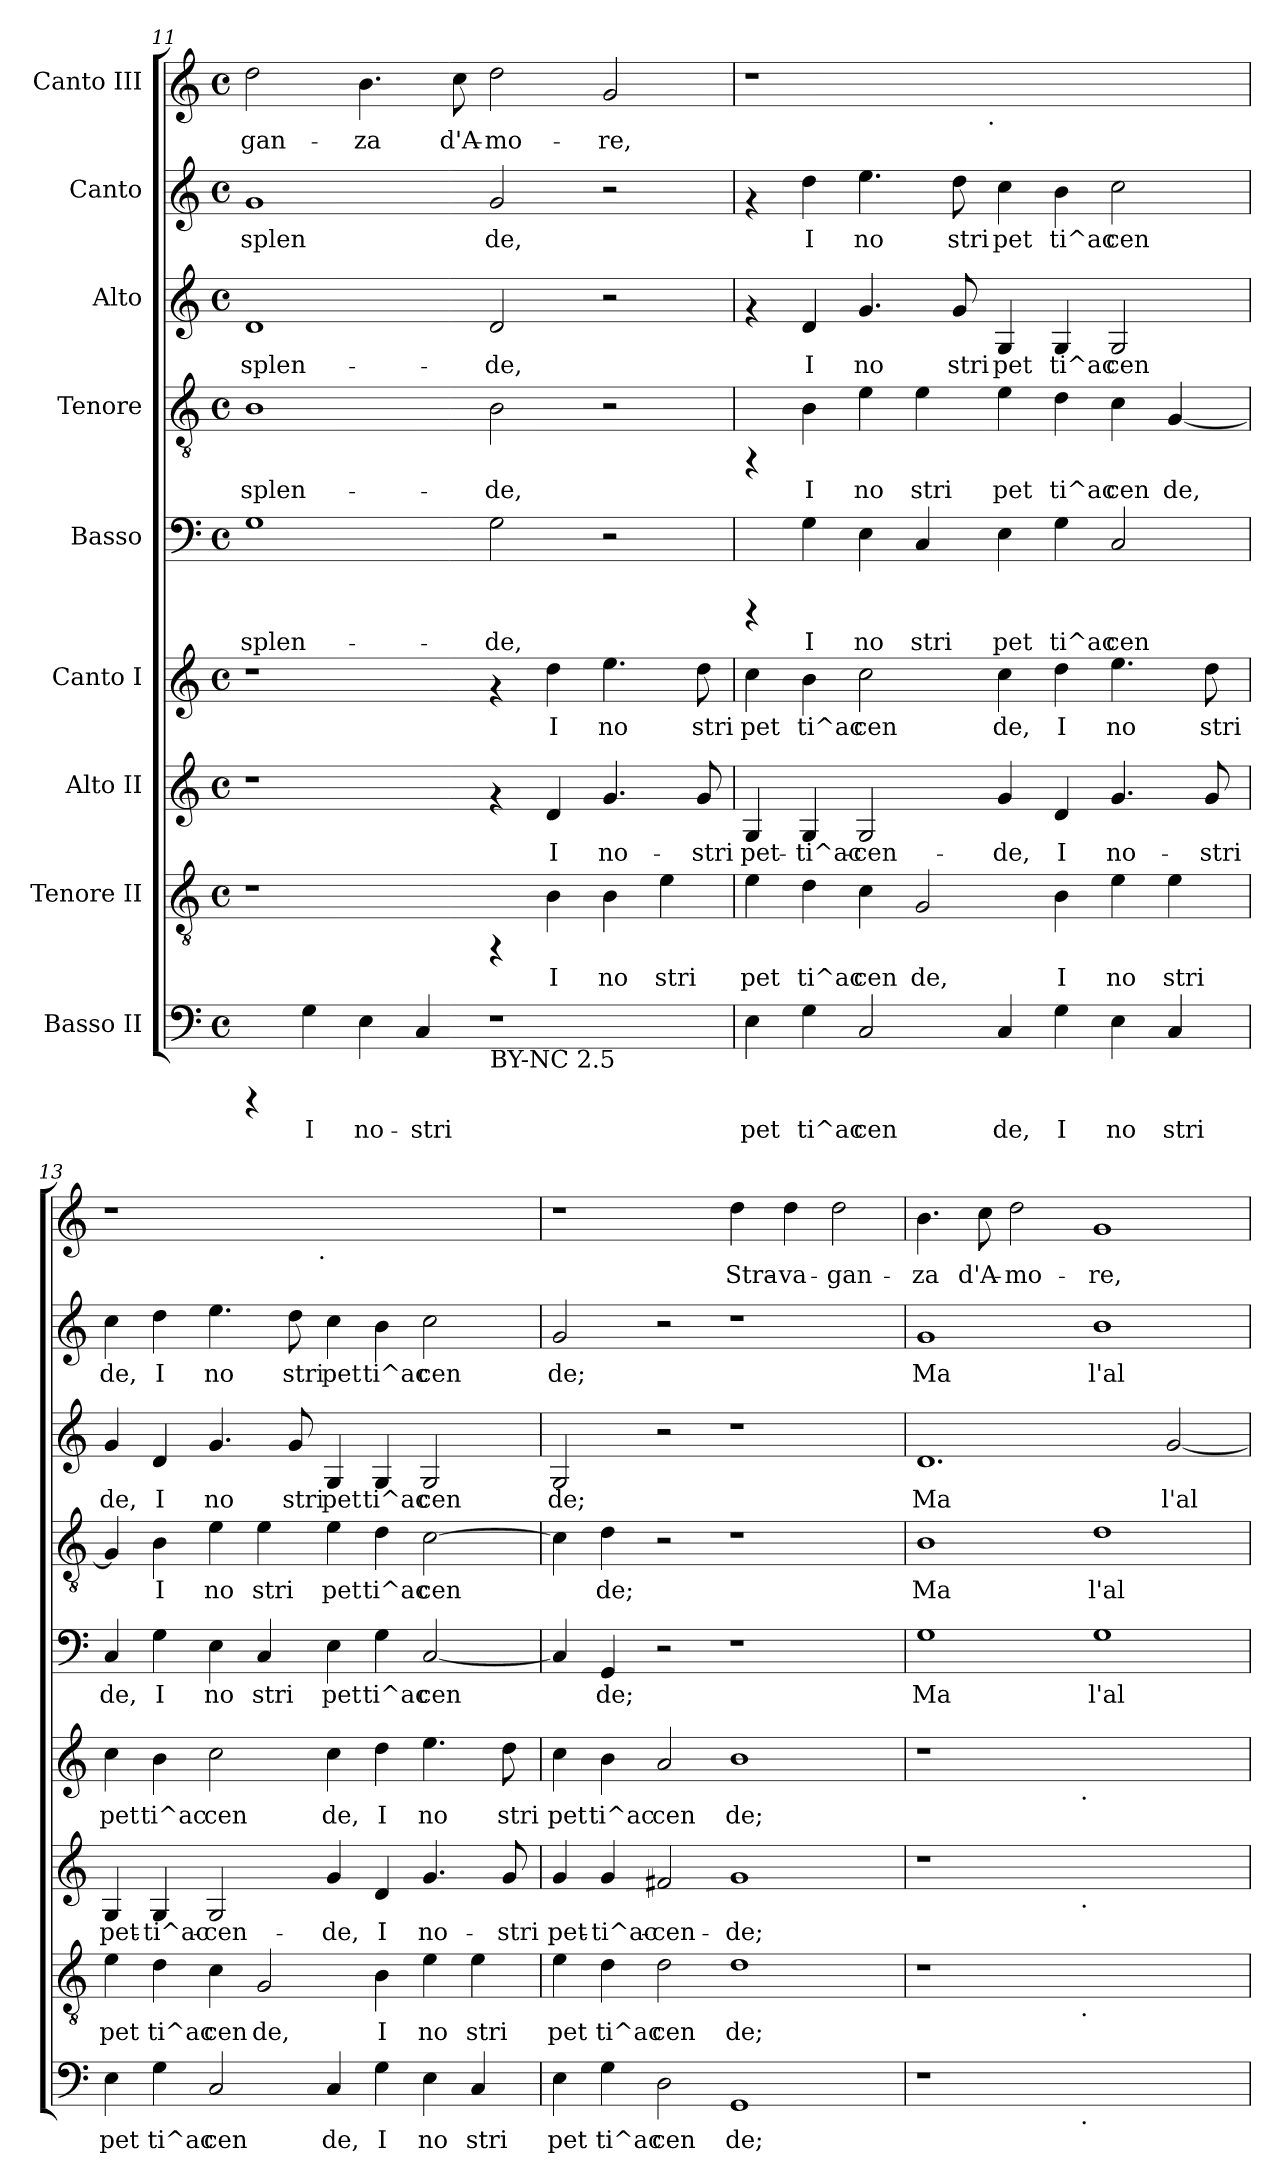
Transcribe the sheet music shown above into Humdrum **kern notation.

**kern	**text	**kern	**text	**kern	**text	**kern	**text	**kern	**text	**kern	**text	**kern	**text	**kern	**text	**kern	**text
*part9	*part9	*part8	*part8	*part7	*part7	*part6	*part6	*part5	*part5	*part4	*part4	*part3	*part3	*part2	*part2	*part1	*part1
*staff9	*staff9	*staff8	*staff8	*staff7	*staff7	*staff6	*staff6	*staff5	*staff5	*staff4	*staff4	*staff3	*staff3	*staff2	*staff2	*staff1	*staff1
*I"Basso II	*	*I"Tenore II	*	*I"Alto II	*	*I"Canto I	*	*I"Basso	*	*I"Tenore	*	*I"Alto	*	*I"Canto	*	*I"Canto III	*
*clefF4	*	*clefGv2	*	*clefG2	*	*clefG2	*	*clefF4	*	*clefGv2	*	*clefG2	*	*clefG2	*	*clefG2	*
*k[]	*	*k[]	*	*k[]	*	*k[]	*	*k[]	*	*k[]	*	*k[]	*	*k[]	*	*k[]	*
*C:	*	*C:	*	*C:	*	*C:	*	*C:	*	*C:	*	*C:	*	*C:	*	*C:	*
*M4/4	*	*M4/4	*	*M4/4	*	*M4/4	*	*M4/4	*	*M4/4	*	*M4/4	*	*M4/4	*	*M4/4	*
*met(c)	*	*met(c)	*	*met(c)	*	*met(c)	*	*met(c)	*	*met(c)	*	*met(c)	*	*met(c)	*	*met(c)	*
=11	=11	=11	=11	=11	=11	=11	=11	=11	=11	=11	=11	=11	=11	=11	=11	=11	=11
!	!	!	!	!	!	!	!	!	!LO:LY:b:cj	!	!LO:LY:b:cj	!	!LO:LY:b:cj	!	!LO:LY:b:cj	!	!LO:LY:b:cj
4rCCC	.	1r	.	1r	.	1r	.	1G	splen-	1B	splen-	1d	splen-	1g	splen	2dd\	-gan-
!	!LO:LY:b:cj	!	!	!	!	!	!	!	!	!	!	!	!	!	!	!	!
4G\	-I	.	.	.	.	.	.	.	.	.	.	.	.	.	.	.	.
!	!LO:LY:b:cj	!	!	!	!	!	!	!	!	!	!	!	!	!	!	!	!LO:LY:b:cj
4E\	no-	.	.	.	.	.	.	.	.	.	.	.	.	.	.	4.b\	-za
!	!LO:LY:b:cj	!	!	!	!	!	!	!	!	!	!	!	!	!	!	!	!
4C/	-stri	.	.	.	.	.	.	.	.	.	.	.	.	.	.	.	.
!	!	!	!	!	!	!	!	!	!	!	!	!	!	!	!	!	!LO:LY:b:cj
.	.	.	.	.	.	.	.	.	.	.	.	.	.	.	.	8cc\	d'A-
!LO:TX:b:t=BY-NC 2.5	!	!	!	!	!	!	!	!	!	!	!	!	!	!	!	!	!
!	!	!	!	!	!	!	!	!	!LO:LY:b:cj	!	!LO:LY:b:cj	!	!LO:LY:b:cj	!	!LO:LY:b:cj	!	!LO:LY:b:cj
1r	.	4rFF	.	4rf	.	4rf	.	2G\	-de,	2B\	-de,	2d/	-de,	2g/	de,	2dd\	-mo-
!	!	!	!LO:LY:b:cj	!	!LO:LY:b:cj	!	!LO:LY:b:cj	!	!	!	!	!	!	!	!	!	!
.	.	4B\	I	4d/	I	4dd\	I	.	.	.	.	.	.	.	.	.	.
!	!	!	!LO:LY:b:cj	!	!LO:LY:b:cj	!	!LO:LY:b:cj	!	!	!	!	!	!	!	!	!	!LO:LY:b:cj
.	.	4B\	no	4.g/	no-	4.ee\	no	2r	.	2r	.	2r	.	2r	.	2g/	-re,
!	!	!	!LO:LY:b:cj	!	!	!	!	!	!	!	!	!	!	!	!	!	!
.	.	4e\	stri	.	.	.	.	.	.	.	.	.	.	.	.	.	.
!	!	!	!	!	!LO:LY:b:cj	!	!LO:LY:b:cj	!	!	!	!	!	!	!	!	!	!
.	.	.	.	8g/	-stri	8dd\	stri	.	.	.	.	.	.	.	.	.	.
!!LO:PB:g=z
=12	=12	=12	=12	=12	=12	=12	=12	=12	=12	=12	=12	=12	=12	=12	=12	=12	=12
!	!LO:LY:b:cj	!	!LO:LY:b:cj	!	!LO:LY:b:cj	!	!LO:LY:b:cj	!	!	!	!	!	!	!	!	!	!
*	*	*	*	*	*	*	*	*	*	*	*	*	*	*	*	*^	*
4E\	pet	4e\	pet	4G/	pet-	4cc\	pet	4rCCC	.	4rFF	.	4rf	.	4rf	.	1r	2ryy	.
!	!LO:LY:b:cj	!	!LO:LY:b:cj	!	!LO:LY:b:cj	!	!LO:LY:b:cj	!	!LO:LY:b:cj	!	!LO:LY:b:cj	!	!LO:LY:b:cj	!	!LO:LY:b:cj	!	!	!
4G\	ti^ac	4d\	ti^ac	4G/	-ti^ac-	4b\	ti^ac	4G\	I	4B\	I	4d/	I	4dd\	I	.	.	.
!	!LO:LY:b:cj	!	!LO:LY:b:cj	!	!LO:LY:b:cj	!	!LO:LY:b:cj	!	!LO:LY:b:cj	!	!LO:LY:b:cj	!	!LO:LY:b:cj	!	!LO:LY:b:cj	!	!	!
2C/	cen	4c\	cen	2G/	-cen-	2cc\	cen	4E\	no	4e\	no	4.g/	no	4.ee\	no	.	4ryy	.
!	!	!	!LO:LY:b:cj	!	!	!	!	!	!LO:LY:b:cj	!	!LO:LY:b:cj	!	!	!	!	!	!	!
.	.	2G/	de,	.	.	.	.	4C/	stri	4e\	stri	.	.	.	.	.	8...ryy	.
!	!	!	!	!	!	!	!	!	!	!	!	!	!LO:LY:b:cj	!	!LO:LY:b:cj	!	!	!
.	.	.	.	.	.	.	.	.	.	.	.	8g/	stri	8dd\	stri	.	.	.
!	!	!	!	!	!	!	!	!	!	!	!	!	!	!	!	!	!LO:TX:b:t=.	!
.	.	.	.	.	.	.	.	.	.	.	.	.	.	.	.	.	1ryy	.
!	!LO:LY:b:cj	!	!	!	!LO:LY:b:cj	!	!LO:LY:b:cj	!	!LO:LY:b:cj	!	!LO:LY:b:cj	!	!LO:LY:b:cj	!	!LO:LY:b:cj	!	!	!
4C/	de,	.	.	4g/	-de,	4cc\	de,	4E\	pet	4e\	pet	4G/	pet	4cc\	pet	1ryy	.	.
!	!LO:LY:b:cj	!	!LO:LY:b:cj	!	!LO:LY:b:cj	!	!LO:LY:b:cj	!	!LO:LY:b:cj	!	!LO:LY:b:cj	!	!LO:LY:b:cj	!	!LO:LY:b:cj	!	!	!
4G\	I	4B\	I	4d/	I	4dd\	I	4G\	ti^ac	4d\	ti^ac	4G/	ti^ac	4b\	ti^ac	.	.	.
!	!LO:LY:b:cj	!	!LO:LY:b:cj	!	!LO:LY:b:cj	!	!LO:LY:b:cj	!	!LO:LY:b:cj	!	!LO:LY:b:cj	!	!LO:LY:b:cj	!	!LO:LY:b:cj	!	!	!
4E\	no	4e\	no	4.g/	no-	4.ee\	no	2C/	cen	4c\	cen	2G/	cen	2cc\	cen	.	.	.
!	!LO:LY:b:cj	!	!LO:LY:b:cj	!	!	!	!	!	!	!	!LO:LY:b:cj	!	!	!	!	!	!	!
4C/	stri	4e\	stri	.	.	.	.	.	.	[<4G/	de,	.	.	.	.	.	.	.
!	!	!	!	!	!LO:LY:b:cj	!	!LO:LY:b:cj	!	!	!	!	!	!	!	!	!	!	!
.	.	.	.	8g/	-stri	8dd\	stri	.	.	.	.	.	.	.	.	.	.	.
.	.	.	.	.	.	.	.	.	.	.	.	.	.	.	.	.	64ryy	.
=13	=13	=13	=13	=13	=13	=13	=13	=13	=13	=13	=13	=13	=13	=13	=13	=13	=13	=13
!	!LO:LY:b:cj	!	!LO:LY:b:cj	!	!LO:LY:b:cj	!	!LO:LY:b:cj	!	!LO:LY:b:cj	!	!LO:LY:b:cj	!	!LO:LY:b:cj	!	!LO:LY:b:cj	!	!	!
4E\	pet	4e\	pet	4G/	pet-	4cc\	pet	4C/	de,	4G/]	.	4g/	de,	4cc\	de,	1r	2ryy	.
!	!LO:LY:b:cj	!	!LO:LY:b:cj	!	!LO:LY:b:cj	!	!LO:LY:b:cj	!	!LO:LY:b:cj	!	!LO:LY:b:cj	!	!LO:LY:b:cj	!	!LO:LY:b:cj	!	!	!
4G\	ti^ac	4d\	ti^ac	4G/	-ti^ac-	4b\	ti^ac	4G\	I	4B\	I	4d/	I	4dd\	I	.	.	.
!	!LO:LY:b:cj	!	!LO:LY:b:cj	!	!LO:LY:b:cj	!	!LO:LY:b:cj	!	!LO:LY:b:cj	!	!LO:LY:b:cj	!	!LO:LY:b:cj	!	!LO:LY:b:cj	!	!	!
2C/	cen	4c\	cen	2G/	-cen-	2cc\	cen	4E\	no	4e\	no	4.g/	no	4.ee\	no	.	4ryy	.
!	!	!	!LO:LY:b:cj	!	!	!	!	!	!LO:LY:b:cj	!	!LO:LY:b:cj	!	!	!	!	!	!	!
.	.	2G/	de,	.	.	.	.	4C/	stri	4e\	stri	.	.	.	.	.	8...ryy	.
!	!	!	!	!	!	!	!	!	!	!	!	!	!LO:LY:b:cj	!	!LO:LY:b:cj	!	!	!
.	.	.	.	.	.	.	.	.	.	.	.	8g/	stri	8dd\	stri	.	.	.
!	!	!	!	!	!	!	!	!	!	!	!	!	!	!	!	!	!LO:TX:b:t=.	!
.	.	.	.	.	.	.	.	.	.	.	.	.	.	.	.	.	1ryy	.
!	!LO:LY:b:cj	!	!	!	!LO:LY:b:cj	!	!LO:LY:b:cj	!	!LO:LY:b:cj	!	!LO:LY:b:cj	!	!LO:LY:b:cj	!	!LO:LY:b:cj	!	!	!
4C/	de,	.	.	4g/	-de,	4cc\	de,	4E\	pet	4e\	pet	4G/	pet	4cc\	pet	1ryy	.	.
!	!LO:LY:b:cj	!	!LO:LY:b:cj	!	!LO:LY:b:cj	!	!LO:LY:b:cj	!	!LO:LY:b:cj	!	!LO:LY:b:cj	!	!LO:LY:b:cj	!	!LO:LY:b:cj	!	!	!
4G\	I	4B\	I	4d/	I	4dd\	I	4G\	ti^ac	4d\	ti^ac	4G/	ti^ac	4b\	ti^ac	.	.	.
!	!LO:LY:b:cj	!	!LO:LY:b:cj	!	!LO:LY:b:cj	!	!LO:LY:b:cj	!	!LO:LY:b:cj	!	!LO:LY:b:cj	!	!LO:LY:b:cj	!	!LO:LY:b:cj	!	!	!
4E\	no	4e\	no	4.g/	no-	4.ee\	no	[<2C/	cen	[>2c\	cen	2G/	cen	2cc\	cen	.	.	.
!	!LO:LY:b:cj	!	!LO:LY:b:cj	!	!	!	!	!	!	!	!	!	!	!	!	!	!	!
4C/	stri	4e\	stri	.	.	.	.	.	.	.	.	.	.	.	.	.	.	.
!	!	!	!	!	!LO:LY:b:cj	!	!LO:LY:b:cj	!	!	!	!	!	!	!	!	!	!	!
.	.	.	.	8g/	-stri	8dd\	stri	.	.	.	.	.	.	.	.	.	.	.
.	.	.	.	.	.	.	.	.	.	.	.	.	.	.	.	.	64ryy	.
=14	=14	=14	=14	=14	=14	=14	=14	=14	=14	=14	=14	=14	=14	=14	=14	=14	=14	=14
!	!LO:LY:b:cj	!	!LO:LY:b:cj	!	!LO:LY:b:cj	!	!LO:LY:b:cj	!	!LO:LY:b:cj	!	!LO:LY:b:cj	!	!LO:LY:b:cj	!	!LO:LY:b:cj	!	!	!
*	*	*	*	*	*	*	*	*	*	*	*	*	*	*	*	*v	*v	*
4E\	pet	4e\	pet	4g/	pet-	4cc\	pet	4C/]	.	4c\]	.	2G/	de;	2g/	de;	1r	.
!	!LO:LY:b:cj	!	!LO:LY:b:cj	!	!LO:LY:b:cj	!	!LO:LY:b:cj	!	!LO:LY:b:cj	!	!LO:LY:b:cj	!	!	!	!	!	!
4G\	ti^ac	4d\	ti^ac	4g/	-ti^ac-	4b\	ti^ac	4GG/	de;	4d\	de;	.	.	.	.	.	.
!	!LO:LY:b:cj	!	!LO:LY:b:cj	!	!LO:LY:b:cj	!	!LO:LY:b:cj	!	!	!	!	!	!	!	!	!	!
2D\	cen	2d\	cen	2f#X/	-cen-	2a/	cen	2r	.	2r	.	2r	.	2r	.	.	.
!	!LO:LY:b:cj	!	!LO:LY:b:cj	!	!LO:LY:b:cj	!	!LO:LY:b:cj	!	!	!	!	!	!	!	!	!	!LO:LY:b:cj
1GG	de;	1d	de;	1g	-de;	1b	de;	1r	.	1r	.	1r	.	1r	.	4dd\	Stra-
!	!	!	!	!	!	!	!	!	!	!	!	!	!	!	!	!	!LO:LY:b:cj
.	.	.	.	.	.	.	.	.	.	.	.	.	.	.	.	4dd\	-va-
!	!	!	!	!	!	!	!	!	!	!	!	!	!	!	!	!	!LO:LY:b:cj
.	.	.	.	.	.	.	.	.	.	.	.	.	.	.	.	2dd\	-gan-
=15	=15	=15	=15	=15	=15	=15	=15	=15	=15	=15	=15	=15	=15	=15	=15	=15	=15
!	!	!	!	!	!	!	!	!	!LO:LY:b:cj	!	!LO:LY:b:cj	!	!LO:LY:b:cj	!	!LO:LY:b:cj	!	!LO:LY:b:cj
*^	*	*^	*	*^	*	*^	*	*	*	*	*	*	*	*	*	*	*
1r	2ryy	.	1r	2ryy	.	1r	2ryy	.	1r	2ryy	.	1G	Ma	1B	Ma	1.d	Ma	1g	Ma	4.b\	-za
!	!	!	!	!	!	!	!	!	!	!	!	!	!	!	!	!	!	!	!	!	!LO:LY:b:cj
.	.	.	.	.	.	.	.	.	.	.	.	.	.	.	.	.	.	.	.	8cc\	d'A-
!	!	!	!	!	!	!	!	!	!	!	!	!	!	!	!	!	!	!	!	!	!LO:LY:b:cj
.	4...ryy	.	.	4...ryy	.	.	4...ryy	.	.	4...ryy	.	.	.	.	.	.	.	.	.	2dd\	-mo-
!	!	!	!	!	!	!	!	!	!	!LO:TX:b:t=.	!	!	!	!	!	!	!	!	!	!	!
!	!	!	!	!	!	!	!LO:TX:b:t=.	!	!	!	!	!	!	!	!	!	!	!	!	!	!
!	!	!	!	!LO:TX:b:t=.	!	!	!	!	!	!	!	!	!	!	!	!	!	!	!	!	!
!	!LO:TX:b:t=.	!	!	!	!	!	!	!	!	!	!	!	!	!	!	!	!	!	!	!	!
.	1ryy	.	.	1ryy	.	.	1ryy	.	.	1ryy	.	.	.	.	.	.	.	.	.	.	.
!	!	!	!	!	!	!	!	!	!	!	!	!	!LO:LY:b:cj	!	!LO:LY:b:cj	!	!	!	!LO:LY:b:cj	!	!LO:LY:b:cj
1ryy	.	.	1ryy	.	.	1ryy	.	.	1ryy	.	.	1G	l'al	1d	l'al	.	.	1b	l'al	1g	-re,
!	!	!	!	!	!	!	!	!	!	!	!	!	!	!	!	!	!LO:LY:b:cj	!	!	!	!
.	.	.	.	.	.	.	.	.	.	.	.	.	.	.	.	[<2g/	l'al	.	.	.	.
.	32ryy	.	.	32ryy	.	.	32ryy	.	.	32ryy	.	.	.	.	.	.	.	.	.	.	.
*v	*v	*	*	*	*	*v	*v	*	*v	*v	*	*	*	*	*	*	*	*	*	*	*
*	*	*v	*v	*	*	*	*	*	*	*	*	*	*	*	*	*	*	*
=	=	=	=	=	=	=	=	=	=	=	=	=	=	=	=	=	=
*-	*-	*-	*-	*-	*-	*-	*-	*-	*-	*-	*-	*-	*-	*-	*-	*-	*-
